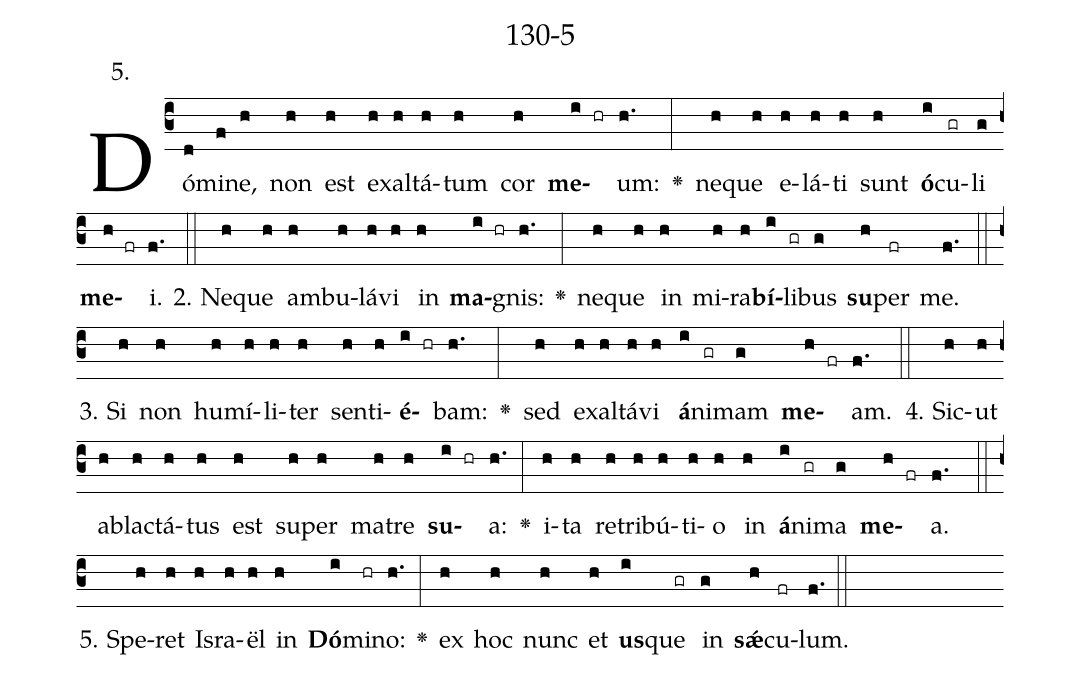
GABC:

name: 130-5;
annotation: 5.;
%%
(c3)Dó(d)mi(f)ne,(h) non(h) est(h) ex(h)al(h)tá(h)tum(h) cor(h) <b>me</b>(i hr)um:(h.) <v>\greheightstar</v>(:) ne(h)que(h) e(h)lá(h)ti(h) sunt(h) <b>ó</b>(i)cu(gr)li(g) <b>me</b>(h fr)i.(f.) (::)
2. Ne(h)que(h) am(h)bu(h)lá(h)vi(h) in(h) <b>ma</b>(i hr)gnis:(h.) <v>\greheightstar</v>(:) ne(h)que(h) in(h) mi(h)ra(h)<b>bí</b>(i)li(gr)bus(g) <b>su</b>(h)per(fr) me.(f.) (::)
3. Si(h) non(h) hu(h)mí(h)li(h)ter(h) sen(h)ti(h)<b>é</b>(i hr)bam:(h.) <v>\greheightstar</v>(:) sed(h) ex(h)al(h)tá(h)vi(h) <b>á</b>(i)ni(gr)mam(g) <b>me</b>(h fr)am.(f.) (::)
4. Sic(h)ut(h) ab(h)lac(h)tá(h)tus(h) est(h) su(h)per(h) ma(h)tre(h) <b>su</b>(i hr)a:(h.) <v>\greheightstar</v>(:) i(h)ta(h) re(h)tri(h)bú(h)ti(h)o(h) in(h) <b>á</b>(i)ni(gr)ma(g) <b>me</b>(h fr)a.(f.) (::)
5. Spe(h)ret(h) Is(h)ra(h)ël(h) in(h) <b>Dó</b>(i)mi(hr)no:(h.) <v>\greheightstar</v>(:) ex(h) hoc(h) nunc(h) et(h) <b>us</b>(i)que(gr) in(g) <b>sǽ</b>(h)cu(fr)lum.(f.) (::)
